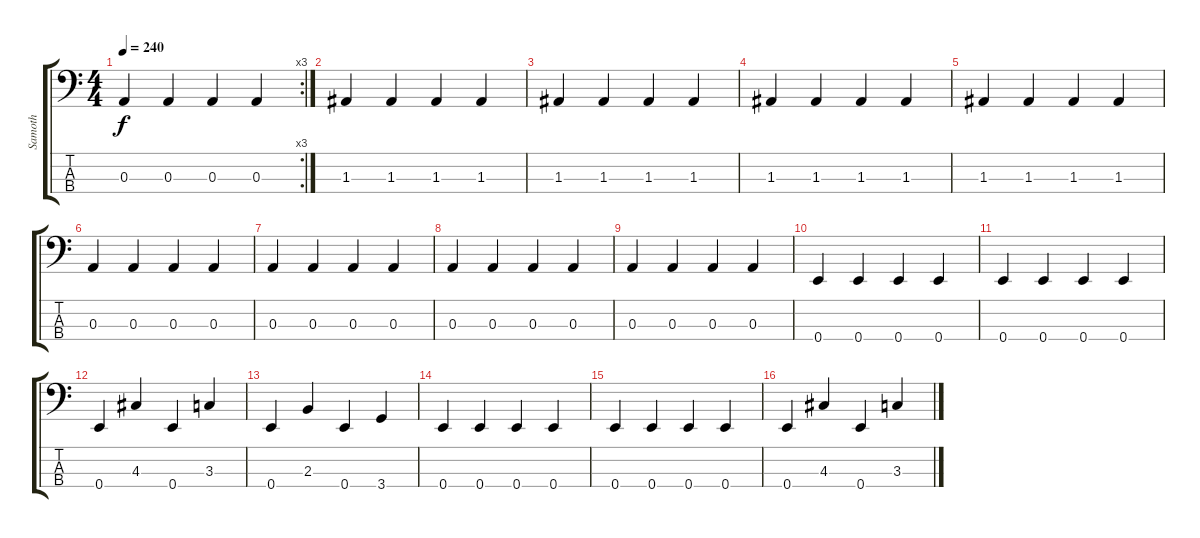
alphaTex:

\track ("Samoth" "Samoth") {instrument electricbassfinger}
\staff {score tabs}
\tuning (G2 D2 A1 E1) {hide}
\rc 3
\ts (4 4)
\tempo 240
\clef f4
\ks c
0.3.4{dy f} 0.3.4 0.3.4 0.3.4 |
1.3.4 1.3.4 1.3.4 1.3.4 |
1.3.4 1.3.4 1.3.4 1.3.4 |
1.3.4 1.3.4 1.3.4 1.3.4 |
1.3.4 1.3.4 1.3.4 1.3.4 |
0.3.4 0.3.4 0.3.4 0.3.4 |
0.3.4 0.3.4 0.3.4 0.3.4 |
0.3.4 0.3.4 0.3.4 0.3.4 |
0.3.4 0.3.4 0.3.4 0.3.4 |
0.4.4 0.4.4 0.4.4 0.4.4 |
0.4.4 0.4.4 0.4.4 0.4.4 |
0.4.4 4.3.4 0.4.4 3.3.4 |
0.4.4 2.3.4 0.4.4 3.4.4 |
0.4.4 0.4.4 0.4.4 0.4.4 |
0.4.4 0.4.4 0.4.4 0.4.4 |
0.4.4 4.3.4 0.4.4 3.3.4
